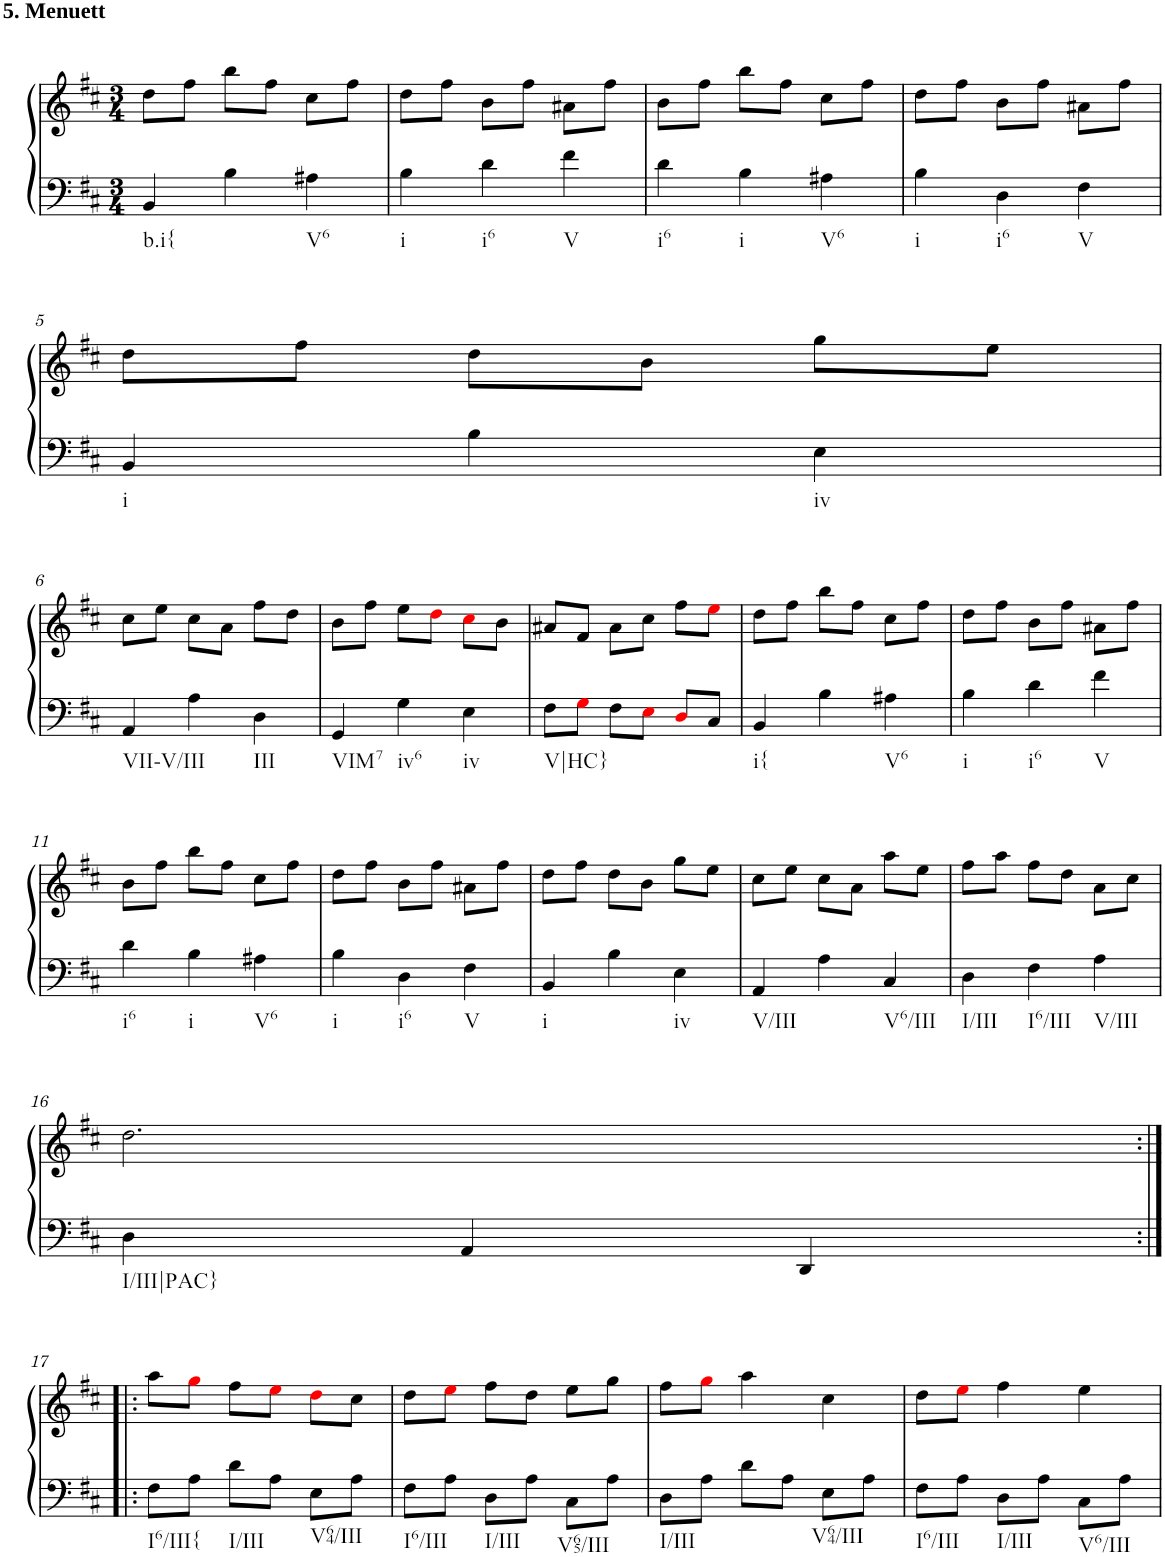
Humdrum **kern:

**kern	**kern
*part1	*part1
*staff2	*staff1
*I"Klavier linke Hand	*
*clefF4	*clefG2
*k[f#c#]	*k[f#c#]
*M3/4	*M3/4
=1	=1
!	!LO:TX:a:B:t=5. Menuett
!LO:TX:b:t=b.i{	!
4BB/	8dd\L
.	8ff#\J
4B\	8bb\L
.	8ff#\J
!LO:TX:b:t=V6	!
4A#X\	8cc#\L
.	8ff#\J
=2	=2
!LO:TX:b:t=i	!
4B\	8dd\L
.	8ff#\J
!LO:TX:b:t=i6	!
4d\	8b\L
.	8ff#\J
!LO:TX:b:t=V	!
4f#\	8a#X\L
.	8ff#\J
=3	=3
!LO:TX:b:t=i6	!
4d\	8b\L
.	8ff#\J
!LO:TX:b:t=i	!
4B\	8bb\L
.	8ff#\J
!LO:TX:b:t=V6	!
4A#X\	8cc#\L
.	8ff#\J
=4	=4
!LO:TX:b:t=i	!
4B\	8dd\L
.	8ff#\J
!LO:TX:b:t=i6	!
4D\	8b\L
.	8ff#\J
!LO:TX:b:t=V	!
4F#\	8a#X\L
.	8ff#\J
!!LO:LB:g=z
=5	=5
!LO:TX:b:t=i	!
4BB/	8dd\L
.	8ff#\J
4B\	8dd\L
.	8b\J
!LO:TX:b:t=iv	!
4E\	8gg\L
.	8ee\J
!!LO:LB:g=z
=6	=6
!LO:TX:b:t=VII-V/III	!
4AA/	8cc#\L
.	8ee\J
4A\	8cc#\L
.	8a\J
!LO:TX:b:t=III	!
4D\	8ff#\L
.	8dd\J
=7	=7
!LO:TX:b:t=VIM7	!
4GG/	8b\L
.	8ff#\J
!LO:TX:b:t=iv6	!
4G\	8ee\L
.	8ddi\J
!LO:TX:b:t=iv	!
4E\	8cc#i\L
.	8b\J
=8	=8
!LO:TX:b:t=V|HC}	!
8F#\L	8a#X/L
8Gi\J	8f#/J
8F#\L	8a#\L
8Ei\J	8cc#\J
8Di/L	8ff#\L
8C#/J	8eei\J
=9	=9
!LO:TX:b:t=i{	!
4BB/	8dd\L
.	8ff#\J
4B\	8bb\L
.	8ff#\J
!LO:TX:b:t=V6	!
4A#X\	8cc#\L
.	8ff#\J
=10	=10
!LO:TX:b:t=i	!
4B\	8dd\L
.	8ff#\J
!LO:TX:b:t=i6	!
4d\	8b\L
.	8ff#\J
!LO:TX:b:t=V	!
4f#\	8a#X\L
.	8ff#\J
!!LO:LB:g=z
=11	=11
!LO:TX:b:t=i6	!
4d\	8b\L
.	8ff#\J
!LO:TX:b:t=i	!
4B\	8bb\L
.	8ff#\J
!LO:TX:b:t=V6	!
4A#X\	8cc#\L
.	8ff#\J
=12	=12
!LO:TX:b:t=i	!
4B\	8dd\L
.	8ff#\J
!LO:TX:b:t=i6	!
4D\	8b\L
.	8ff#\J
!LO:TX:b:t=V	!
4F#\	8a#X\L
.	8ff#\J
=13	=13
!LO:TX:b:t=i	!
4BB/	8dd\L
.	8ff#\J
4B\	8dd\L
.	8b\J
!LO:TX:b:t=iv	!
4E\	8gg\L
.	8ee\J
=14	=14
!LO:TX:b:t=V/III	!
4AA/	8cc#\L
.	8ee\J
4A\	8cc#\L
.	8a\J
!LO:TX:b:t=V6/III	!
4C#/	8aa\L
.	8ee\J
=15	=15
!LO:TX:b:t=I/III	!
4D\	8ff#\L
.	8aa\J
!LO:TX:b:t=I6/III	!
4F#\	8ff#\L
.	8dd\J
!LO:TX:b:t=V/III	!
4A\	8a\L
.	8cc#\J
!!LO:LB:g=z
=16	=16
!LO:TX:b:t=I/III|PAC}	!
4D\	2.dd\
4AA/	.
4DD/	.
!!LO:LB:g=z
=17:|!|:	=17:|!|:
!LO:TX:b:t=I6/III{	!
8F#\L	8aa\L
8A\J	8ggi\J
!LO:TX:b:t=I/III	!
8d\L	8ff#\L
8A\J	8eei\J
!LO:TX:b:t=V64/III	!
8E\L	8ddi\L
8A\J	8cc#\J
=18	=18
!LO:TX:b:t=I6/III	!
8F#\L	8dd\L
8A\J	8eei\J
!LO:TX:b:t=I/III	!
8D\L	8ff#\L
8A\J	8dd\J
!LO:TX:b:t=V65/III	!
8C#\L	8ee\L
8A\J	8gg\J
=19	=19
!LO:TX:b:t=I/III	!
8D\L	8ff#\L
8A\J	8ggi\J
8d\L	4aa\
8A\J	.
!LO:TX:b:t=V64/III	!
8E\L	4cc#\
8A\J	.
=20	=20
!LO:TX:b:t=I6/III	!
8F#\L	8dd\L
8A\J	8eei\J
!LO:TX:b:t=I/III	!
8D\L	4ff#\
8A\J	.
!LO:TX:b:t=V6/III	!
8C#\L	4ee\
8A\J	.
=	=
*-	*-
